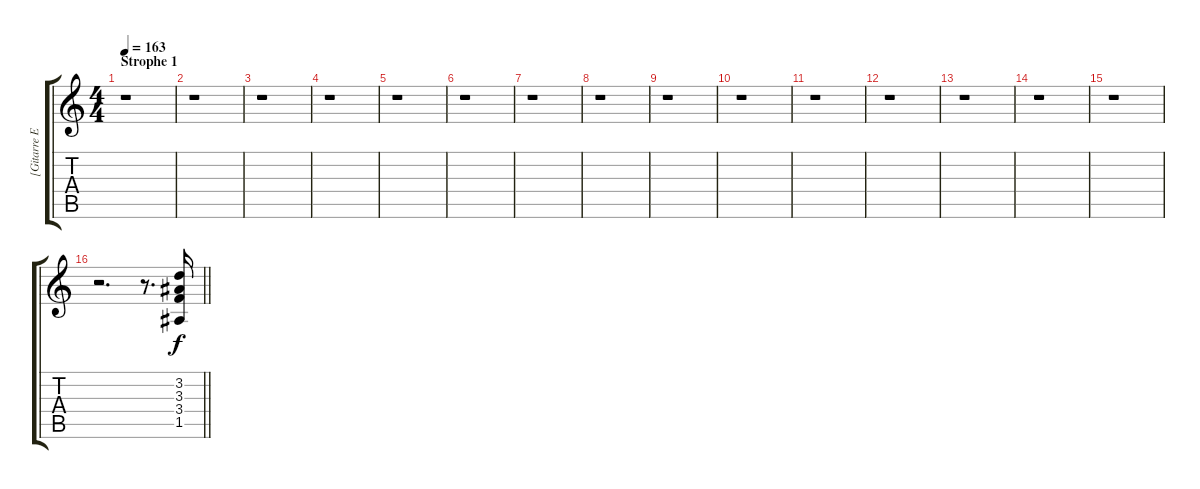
\track ("[Gitarre Effekt II]" "[Gitarre E") {instrument overdrivenguitar}
\staff {score tabs}
\tuning (E4 B3 G3 D3 A2 E2) {hide}
\ts (4 4)
\section ("" "Strophe 1")
\tempo 163
\clef g2
\ks c
r.1{dy f} |
r.1 |
r.1 |
r.1 |
r.1 |
r.1 |
r.1 |
r.1 |
r.1 |
r.1 |
r.1 |
r.1 |
r.1 |
r.1 |
r.1 |
\barLineRight lightlight
r.2{d} r.8{d} (3.2 3.3 3.4 1.5).16
